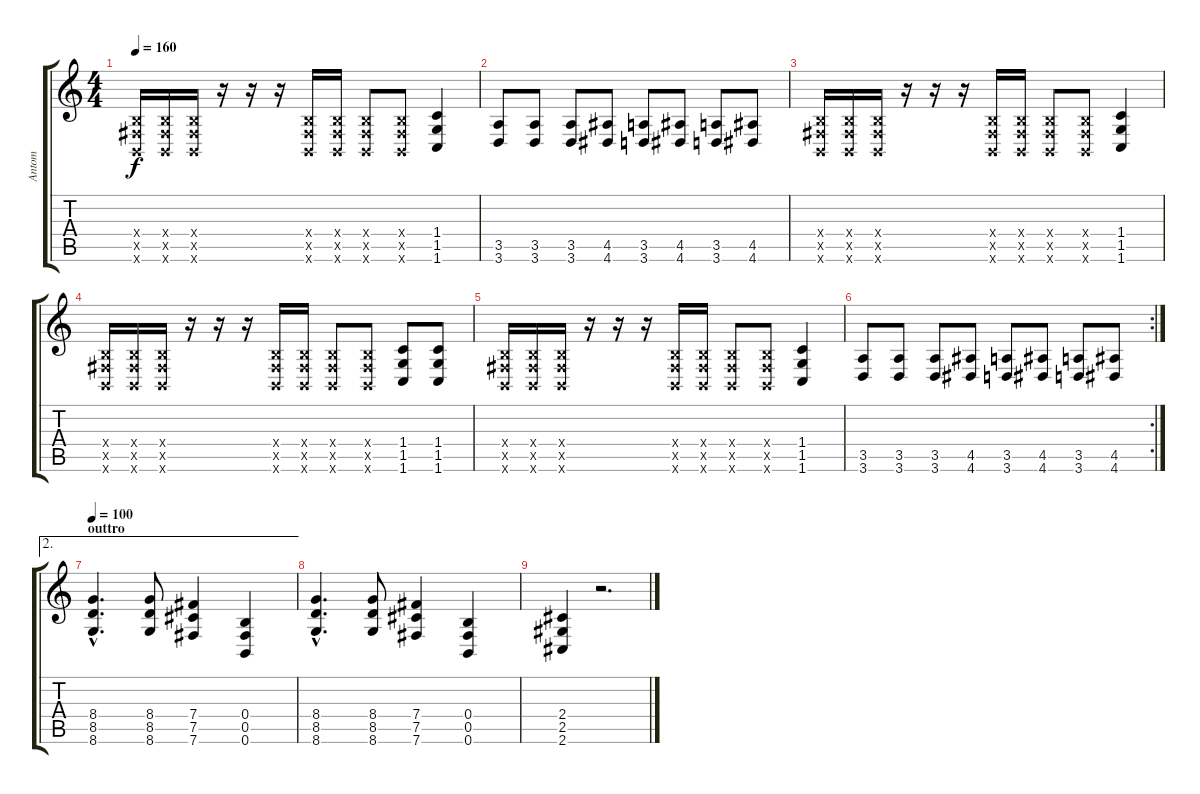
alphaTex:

\track ("Antom" "Antom") {instrument overdrivenguitar}
\staff {score tabs}
\tuning (Db4 Ab3 E3 B2 Gb2 B1) {hide}
\ts (4 4)
\tempo 160
\clef g2
\ks c
(0.4{x} 0.5{x} 0.6{x}).16{dy f} (0.4{x} 0.5{x} 0.6{x}).16 (0.4{x} 0.5{x} 0.6{x}).16 r.16 r.16 r.16 (0.4{x} 0.5{x} 0.6{x}).16 (0.4{x} 0.5{x} 0.6{x}).16 (0.4{x} 0.5{x} 0.6{x}).8 (0.4{x} 0.5{x} 0.6{x}).8 (1.4 1.5 1.6).4 |
(3.5 3.6).8 (3.5 3.6).8 (3.5 3.6).8 (4.5 4.6).8 (3.5 3.6).8 (4.5 4.6).8 (3.5 3.6).8 (4.5 4.6).8 |
(0.4{x} 0.5{x} 0.6{x}).16 (0.4{x} 0.5{x} 0.6{x}).16 (0.4{x} 0.5{x} 0.6{x}).16 r.16 r.16 r.16 (0.4{x} 0.5{x} 0.6{x}).16 (0.4{x} 0.5{x} 0.6{x}).16 (0.4{x} 0.5{x} 0.6{x}).8 (0.4{x} 0.5{x} 0.6{x}).8 (1.4 1.5 1.6).4 |
(0.4{x} 0.5{x} 0.6{x}).16 (0.4{x} 0.5{x} 0.6{x}).16 (0.4{x} 0.5{x} 0.6{x}).16 r.16 r.16 r.16 (0.4{x} 0.5{x} 0.6{x}).16 (0.4{x} 0.5{x} 0.6{x}).16 (0.4{x} 0.5{x} 0.6{x}).8 (0.4{x} 0.5{x} 0.6{x}).8 (1.4 1.5 1.6).8 (1.4 1.5 1.6).8 |
(0.4{x} 0.5{x} 0.6{x}).16 (0.4{x} 0.5{x} 0.6{x}).16 (0.4{x} 0.5{x} 0.6{x}).16 r.16 r.16 r.16 (0.4{x} 0.5{x} 0.6{x}).16 (0.4{x} 0.5{x} 0.6{x}).16 (0.4{x} 0.5{x} 0.6{x}).8 (0.4{x} 0.5{x} 0.6{x}).8 (1.4 1.5 1.6).4 |
\rc 2
(3.5 3.6).8 (3.5 3.6).8 (3.5 3.6).8 (4.5 4.6).8 (3.5 3.6).8 (4.5 4.6).8 (3.5 3.6).8 (4.5 4.6).8 |
\ae 2
\section ("" "outtro")
\tempo 100
(8.4{hac} 8.5{hac} 8.6{hac}).4{d} (8.4 8.5 8.6).8 (7.4 7.5 7.6).4 (0.4 0.5 0.6).4 |
(8.4{hac} 8.5{hac} 8.6{hac}).4{d} (8.4 8.5 8.6).8 (7.4 7.5 7.6).4 (0.4 0.5 0.6).4 |
(2.4 2.5 2.6).4 r.2{d}
